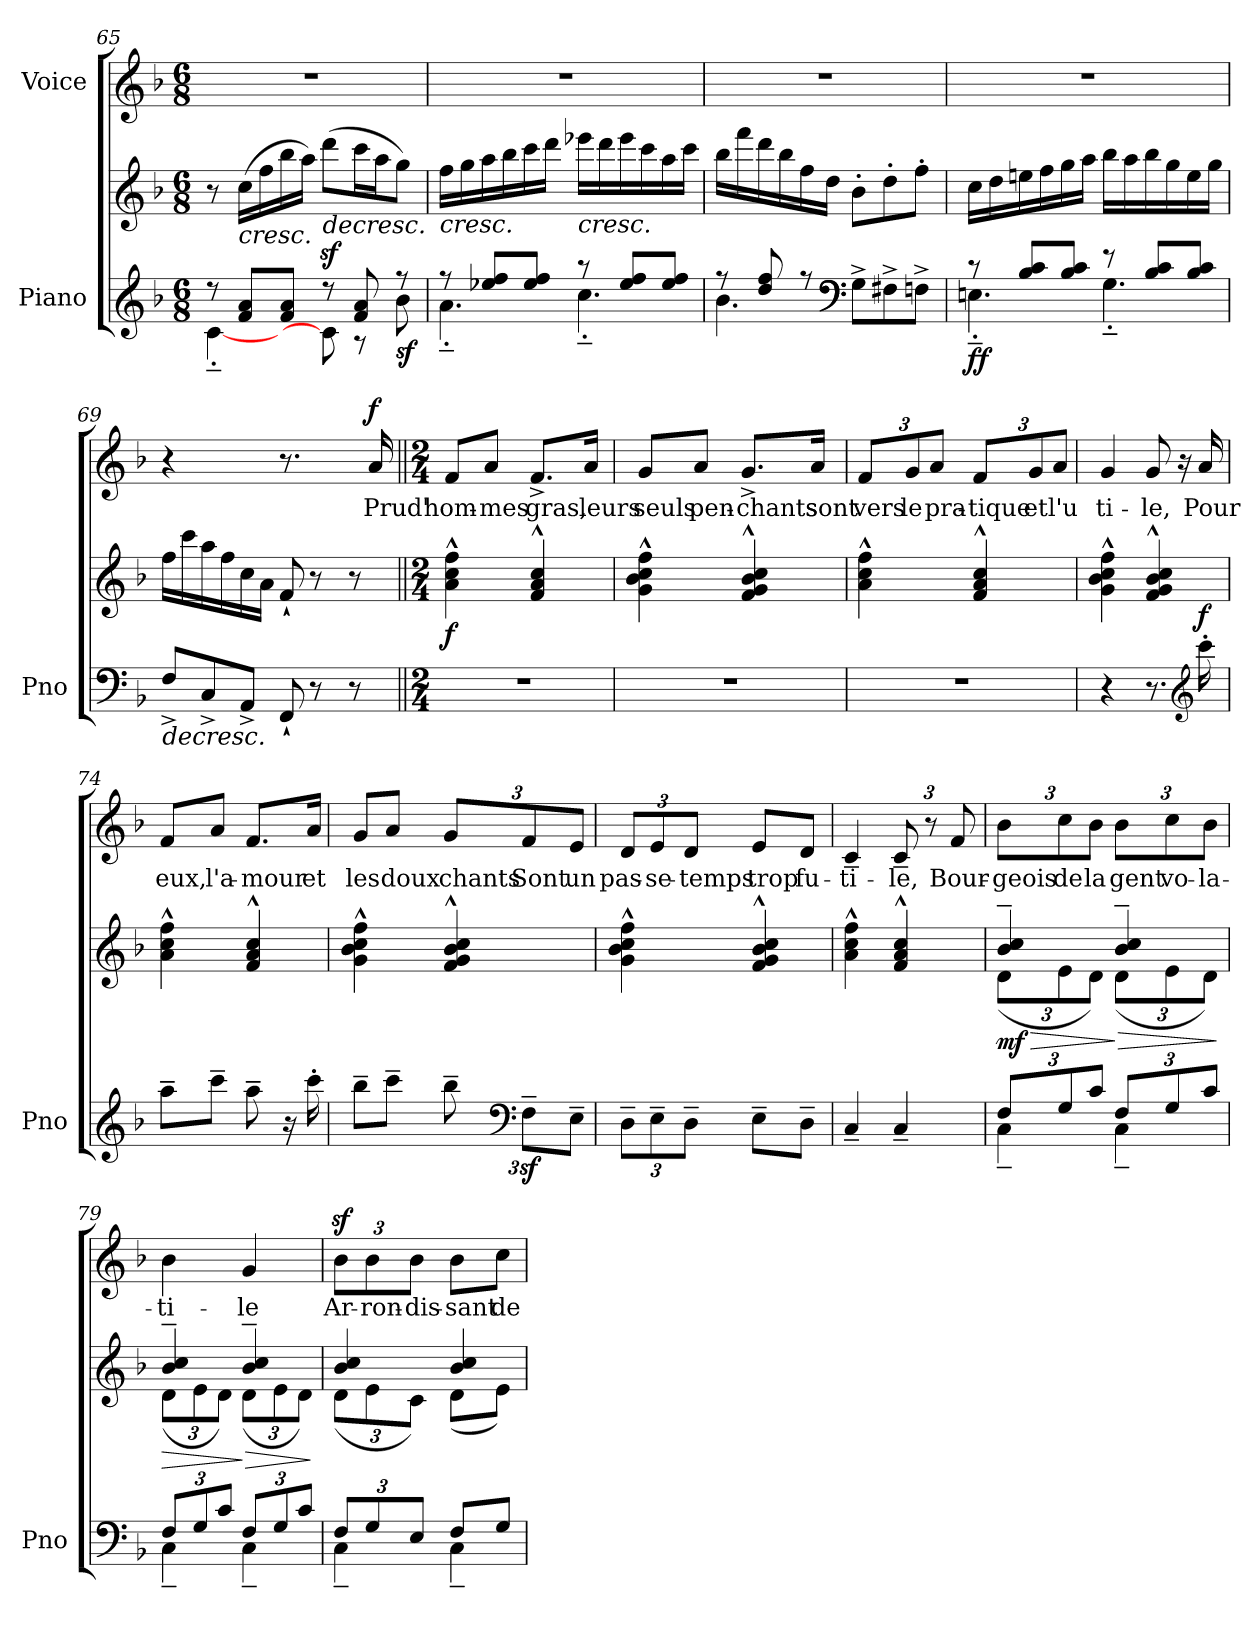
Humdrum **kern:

**kern	**kern	**dynam	**kern	**text	**dynam
*part2	*part2	*part2	*part1	*part1	*part1
*staff3	*staff2	*staff2/3	*staff1	*staff1	*staff1
*I"Piano	*	*	*I"Voice	*	*
*I'Pno	*	*	*	*	*
*clefG2	*clefG2	*	*clefG2	*	*
*k[b-]	*k[b-]	*	*k[b-]	*	*
*M6/8	*M6/8	*	*M6/8	*	*
=65	=65	=65	=65	=65	=65
*^	*	*	*	*	*
8r	[<4c'~\	8r	.	2.r	.	.
!	!	!	!LO:HP:b	!	!	!
8f/ 8a/L	.	(>16cc\LL	<	.	.	.
.	.	16ff\	.	.	.	.
8f/ 8a/J	8ryy	16bb-\	.	.	.	.
.	.	16aa\JJ)	.	.	.	.
!	!	!	!LO:HP:b	!	!	!
8r	8c\]	(>8dddz<\L	>	.	.	.
8f/ 8a/	8r	16ccc\L	.	.	.	.
.	.	16aa\J	.	.	.	.
!	!	!	!LO:DY:n=1:b=2	!	!	!
8r	8b-\	8gg\J)	[ sf	.	.	.
!!LO:LB:g=z
=66	=66	=66	=66	=66	=66	=66
!	!	!LO:TX:b:i:t=cresc.	!	!	!	!
8r	4.a'~\	16ff\LL	.	2.r	.	.
.	.	16gg\	.	.	.	.
8ee-X/ 8ff/L	.	16aa\	.	.	.	.
.	.	16bb-\	.	.	.	.
8ee-/ 8ff/J	.	16ccc\	.	.	.	.
.	.	16ddd\JJ	.	.	.	.
!	!	!	!LO:HP:b	!	!	!
8r	4.cc'~\	16eee-X\LL	<	.	.	.
.	.	16ddd\	.	.	.	.
8ee-/ 8ff/L	.	16eee-\	.	.	.	.
.	.	16ccc\	.	.	.	.
8ee-/ 8ff/J	.	16aa\	.	.	.	.
.	.	16ccc\JJ	.	.	.	.
=67	=67	=67	=67	=67	=67	=67
8r	4.b-\	16bb-\LL	.	2.r	.	.
.	.	16fff\	.	.	.	.
8dd/ 8ff/	.	16ddd\	.	.	.	.
.	.	16bb-\	.	.	.	.
8r	.	16ff\	.	.	.	.
.	.	16dd\JJ	.	.	.	.
*clefF4	*	*	*	*	*	*
8G^\L	4.ryy	8b-'\L	]	.	.	.
8F#X^\	.	8dd'\	.	.	.	.
8Fn^\J	.	8ff'\J	.	.	.	.
=68	=68	=68	=68	=68	=68	=68
!	!	!	!LO:DY:b=2	!	!	!
!	!	!	!LO:DY:n=1:b	!	!	!
8r	4.En'~\	16cc\LL	f f	2.r	.	.
.	.	16dd\	.	.	.	.
8B-/ 8c/L	.	16een\	.	.	.	.
.	.	16ff\	.	.	.	.
8B-/ 8c/J	.	16gg\	.	.	.	.
.	.	16aa\JJ	.	.	.	.
8r	4.G'~\	16bb-\LL	.	.	.	.
.	.	16aa\	.	.	.	.
8B-/ 8c/L	.	16bb-\	.	.	.	.
.	.	16gg\	.	.	.	.
8B-/ 8c/J	.	16ee\	.	.	.	.
.	.	16gg\JJ	.	.	.	.
*v	*v	*	*	*	*	*
.	.	[	.	.	.
!!LO:LB:g=z
=69	=69	=69	=69	=69	=69
!	!	!LO:HP:b=2	!	!	!
8F^/L	16ff\LL	>	4r	.	.
.	16ccc\	.	.	.	.
8C^/	16aa\	.	.	.	.
.	16ff\	.	.	.	.
8AA^/J	16cc\	.	8ryy	.	.
.	16a\JJ	.	.	.	.
8FF`/	8f`/	.	8.r	.	.
8r	8r	.	.	.	.
.	.	.	8ryy	.	.
8r	8r	.	.	.	.
!	!	!	!	!LO:LY:b	!LO:DY:a
.	.	.	16a/	Prud'	f
=70||	=70||	=70||	=70||	=70||	=70||
*M2/4	*M2/4	*	*M2/4	*	*
!	!	!LO:DY:b	!	!LO:LY:b	!
2r	4a\^^ 4cc\^^ 4ff\^^	f	8f/L	hom-	.
!	!	!	!	!LO:LY:b	!
.	.	.	8a/J	-mes	.
!	!	!	!	!LO:LY:b	!
.	4f/^^ 4a/^^ 4cc/^^	.	8.f^>/L	gras,	.
!	!	!	!	!LO:LY:b	!
.	.	.	16a/Jk	leurs	.
=71	=71	=71	=71	=71	=71
!	!	!	!	!LO:LY:b	!
2r	4g\^^ 4b-\^^ 4cc\^^ 4ff\^^	.	8g/L	seuls	.
!	!	!	!	!LO:LY:b	!
.	.	.	8a/J	pen-	.
!	!	!	!	!LO:LY:b	!
.	4f/^^ 4g/^^ 4b-/^^ 4cc/^^	.	8.g^>/L	-chants	.
!	!	!	!	!LO:LY:b	!
.	.	.	16a/Jk	sont	.
=72	=72	=72	=72	=72	=72
*	*	*	*Xbrackettup	*	*
!	!	!	!	!LO:LY:b	!
2r	4a\^^ 4cc\^^ 4ff\^^	.	12f/L	vers	.
!	!	!	!	!LO:LY:b	!
.	.	.	12g/	le	.
!	!	!	!	!LO:LY:b	!
.	.	.	12a/J	pra-	.
!	!	!	!	!LO:LY:b	!
.	4f/^^ 4a/^^ 4cc/^^	.	12f/L	-tique	.
!	!	!	!	!LO:LY:b	!
.	.	.	12g/	et	.
!	!	!	!	!LO:LY:b	!
.	.	.	12a/J	l'u	.
!!LO:PB:g=z
=73	=73	=73	=73	=73	=73
!	!	!	!	!LO:LY:b	!
4r	4g\^^ 4b-\^^ 4cc\^^ 4ff\^^	.	4g/	ti-	.
!	!	!	!	!LO:LY:b	!
8.r	4f/^^ 4g/^^ 4b-/^^ 4cc/^^	.	8g/	-le,	.
.	.	.	16r	.	.
*clefG2	*	*	*	*	*
!	!	!LO:DY:a=2	!	!LO:LY:b	!
16ccc'\	.	f	16a/	Pour	.
=74	=74	=74	=74	=74	=74
!	!	!	!	!LO:LY:b	!
8aa~\L	4a\^^ 4cc\^^ 4ff\^^	.	8f/L	eux,	.
!	!	!	!	!LO:LY:b	!
8ccc~\J	.	.	8a/J	l'a-	.
!	!	!	!	!LO:LY:b	!
8aa~\	4f/^^ 4a/^^ 4cc/^^	.	8.f/L	-mour	.
16r	.	.	.	.	.
!	!	!	!	!LO:LY:b	!
16ccc'\	.	.	16a/Jk	et	.
=75	=75	=75	=75	=75	=75
!	!	!	!	!LO:LY:b	!
8bb-~\L	4g\^^ 4b-\^^ 4cc\^^ 4ff\^^	.	8g/L	les	.
!	!	!	!	!LO:LY:b	!
8ccc~\J	.	.	8a/J	doux	.
*Xbrackettup	*	*	*	*	*
!	!	!	!	!LO:LY:b	!
12bb-~\	4f/^^ 4g/^^ 4b-/^^ 4cc/^^	.	12g/L	chants	.
*clefF4	*	*	*	*	*
!	!	!	!	!LO:LY:b	!
12Fz<~\L	.	.	12f/	Sont	.
!	!	!	!	!LO:LY:b	!
12E~\J	.	.	12e/J	un	.
=76	=76	=76	=76	=76	=76
!	!	!	!	!LO:LY:b	!
12D~\L	4g\^^ 4b-\^^ 4cc\^^ 4ff\^^	.	12d/L	pas-	.
!	!	!	!	!LO:LY:b	!
12E~\	.	.	12e/	-se-	.
!	!	!	!	!LO:LY:b	!
12D~\J	.	.	12d/J	-temps	.
!	!	!	!	!LO:LY:b	!
8E~\L	4f/^^ 4g/^^ 4b-/^^ 4cc/^^	.	8e/L	trop	.
!	!	!	!	!LO:LY:b	!
8D~\J	.	.	8d/J	fu-	.
!!LO:LB:g=z
=77	=77	=77	=77	=77	=77
!	!	!	!	!LO:LY:b	!
4C~>/	4a\^^ 4cc\^^ 4ff\^^	.	4c~>/	-ti-	.
!	!	!	!	!LO:LY:b	!
4C~>/	4f/^^ 4a/^^ 4cc/^^	.	12c~>/	-le,	.
.	.	.	12r	.	.
!	!	!	!	!LO:LY:b	!
.	.	.	12f/	Bour-	.
=78	=78	=78	=78	=78	=78
*^	*	*	*	*	*
!	!	!	!LO:HP:b	!	!	!
*	*	*^	*	*	*	*
*	*	*	*Xbrackettup	*	*	*	*
!	!	!	!	!LO:DY:n=1:b	!	!LO:LY:b	!
12F/L	4C~\	4b-/~ 4cc/~	(>12d\L	> mf	12b-\L	-geois	.
!	!	!	!	!	!	!LO:LY:b	!
12G/	.	.	12e\	.	12cc\	de	.
!	!	!	!	!	!	!LO:LY:b	!
12c/J	.	.	12d\J)	.	12b-\J	la	.
!	!	!	!	!LO:HP:n=1:b	!	!LO:LY:b	!
12F/L	4C~\	4b-/~ 4cc/~	(>12d\L	] >	12b-\L	gent	.
!	!	!	!	!	!	!LO:LY:b	!
12G/	.	.	12e\	.	12cc\	vo-	.
!	!	!	!	!	!	!LO:LY:b	!
12c/J	.	.	12d\J)	.	12b-\J	-la-	.
*v	*v	*	*	*	*	*	*
*	*v	*v	*	*	*	*
.	.	]	.	.	.
=79	=79	=79	=79	=79	=79
*^	*	*	*	*	*
!	!	!	!LO:HP:b	!	!LO:LY:b	!
*	*	*^	*	*	*	*
12F/L	4C~\	4b-/~> 4cc/~>	(>12d\L	>	4b-\	-ti-	.
12G/	.	.	12e\	.	.	.	.
12c/J	.	.	12d\J)	.	.	.	.
!	!	!	!	!LO:HP:n=1:b	!	!LO:LY:b	!
12F/L	4C~\	4b-/~> 4cc/~>	(>12d\L	] >	4g/	-le	.
12G/	.	.	12e\	.	.	.	.
12c/J	.	.	12d\J)	.	.	.	.
*v	*v	*	*	*	*	*	*
*	*v	*v	*	*	*	*
.	.	]	.	.	.
=80	=80	=80	=80	=80	=80
*^	*^	*	*	*	*
!	!	!	!	!	!	!LO:LY:b	!
12F/L	4C~\	4b-/ 4cc/	(>12d\L	.	12b-z>\L	Ar-	.
!	!	!	!	!	!	!LO:LY:b	!
12G/	.	.	12e\	.	12b-\	-ron-	.
!	!	!	!	!	!	!LO:LY:b	!
12E/J	.	.	12c\J)	.	12b-\J	-dis-	.
!	!	!	!	!	!	!LO:LY:b	!
8F/L	4C~\	4b-/ 4cc/	(>8d\L	]	8b-\L	-sant	.
!	!	!	!	!	!	!LO:LY:b	!
8G/J	.	.	8e\J)	.	8cc\J	de	.
*v	*v	*	*	*	*	*	*
*	*v	*v	*	*	*	*
=	=	=	=	=	=
*-	*-	*-	*-	*-	*-
